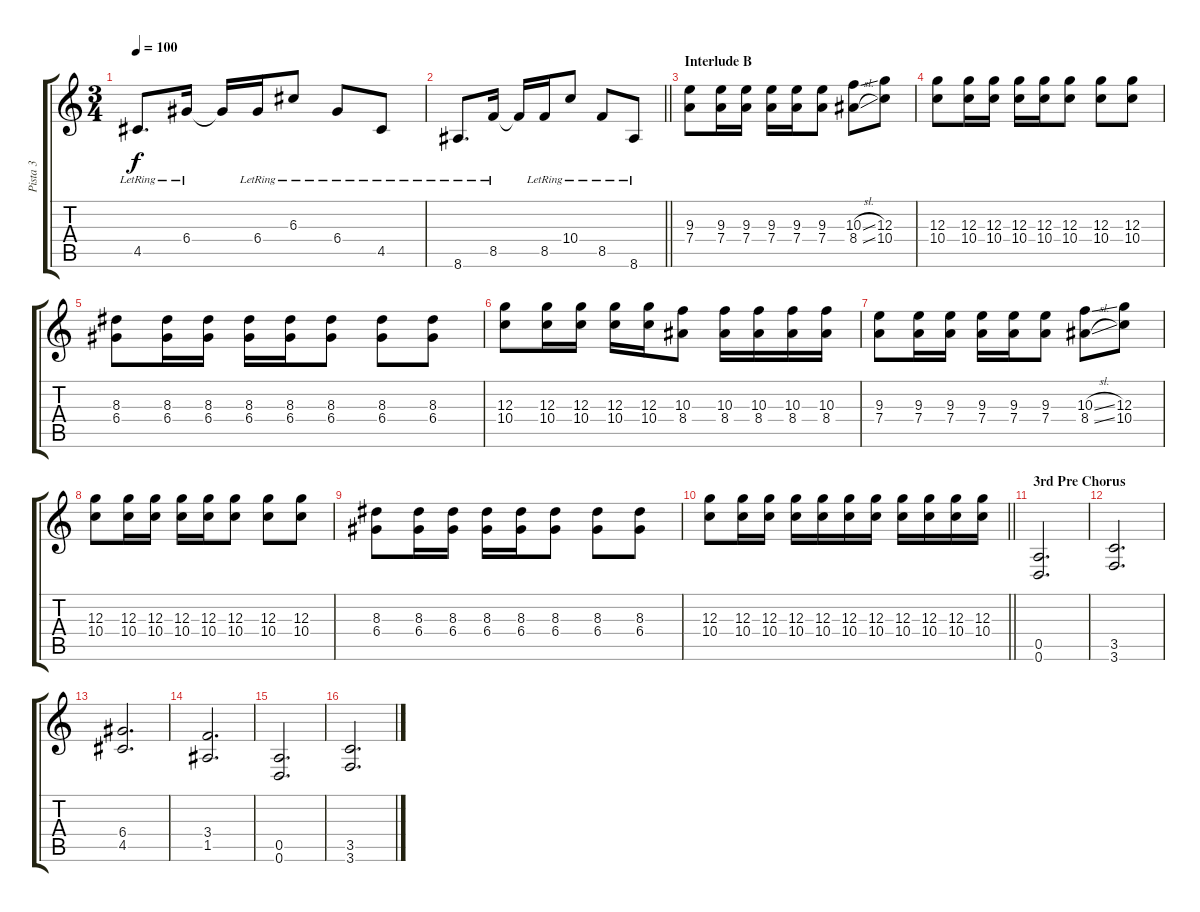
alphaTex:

\track ("Pista 3" "Pista 3") {instrument distortionguitar}
\staff {score tabs}
\tuning (E4 B3 G3 D3 A2 D2) {hide}
\ts (3 4)
\tempo 100
\clef g2
\ks c
4.5{lr}.8{d dy f} 6.4{lr}.16 6.4{t}.16 6.4{lr}.16 6.3{lr}.8 6.4{lr}.8 4.5{lr}.8 |
\barLineRight lightlight
8.6{lr}.8{d} 8.5{lr}.16 8.5{t}.16 8.5{lr}.16 10.4{lr}.8 8.5{lr}.8 8.6{lr}.8 |
\section ("" "Interlude B")
(9.3 7.4).8{instrument distortionguitar} (9.3 7.4).16 (9.3 7.4).16 (9.3 7.4).16 (9.3 7.4).16 (9.3 7.4).8 (10.3{sl} 8.4{sl}).8 (12.3 10.4).8 |
(12.3 10.4).8 (12.3 10.4).16 (12.3 10.4).16 (12.3 10.4).16 (12.3 10.4).16 (12.3 10.4).8 (12.3 10.4).8 (12.3 10.4).8 |
(8.3 6.4).8 (8.3 6.4).16 (8.3 6.4).16 (8.3 6.4).16 (8.3 6.4).16 (8.3 6.4).8 (8.3 6.4).8 (8.3 6.4).8 |
(12.3 10.4).8 (12.3 10.4).16 (12.3 10.4).16 (12.3 10.4).16 (12.3 10.4).16 (10.3 8.4).8 (10.3 8.4).16 (10.3 8.4).16 (10.3 8.4).16 (10.3 8.4).16 |
(9.3 7.4).8 (9.3 7.4).16 (9.3 7.4).16 (9.3 7.4).16 (9.3 7.4).16 (9.3 7.4).8 (10.3{sl} 8.4{sl}).8 (12.3 10.4).8 |
(12.3 10.4).8 (12.3 10.4).16 (12.3 10.4).16 (12.3 10.4).16 (12.3 10.4).16 (12.3 10.4).8 (12.3 10.4).8 (12.3 10.4).8 |
(8.3 6.4).8 (8.3 6.4).16 (8.3 6.4).16 (8.3 6.4).16 (8.3 6.4).16 (8.3 6.4).8 (8.3 6.4).8 (8.3 6.4).8 |
\barLineRight lightlight
(12.3 10.4).8 (12.3 10.4).16 (12.3 10.4).16 (12.3 10.4).16 (12.3 10.4).16 (12.3 10.4).16 (12.3 10.4).16 (12.3 10.4).16 (12.3 10.4).16 (12.3 10.4).16 (12.3 10.4).16 |
\section ("" "3rd Pre Chorus")
(0.5 0.6).2{d} |
(3.5 3.6).2{d} |
(6.4 4.5).2{d} |
(3.4 1.5).2{d} |
(0.5 0.6).2{d} |
(3.5 3.6).2{d}
